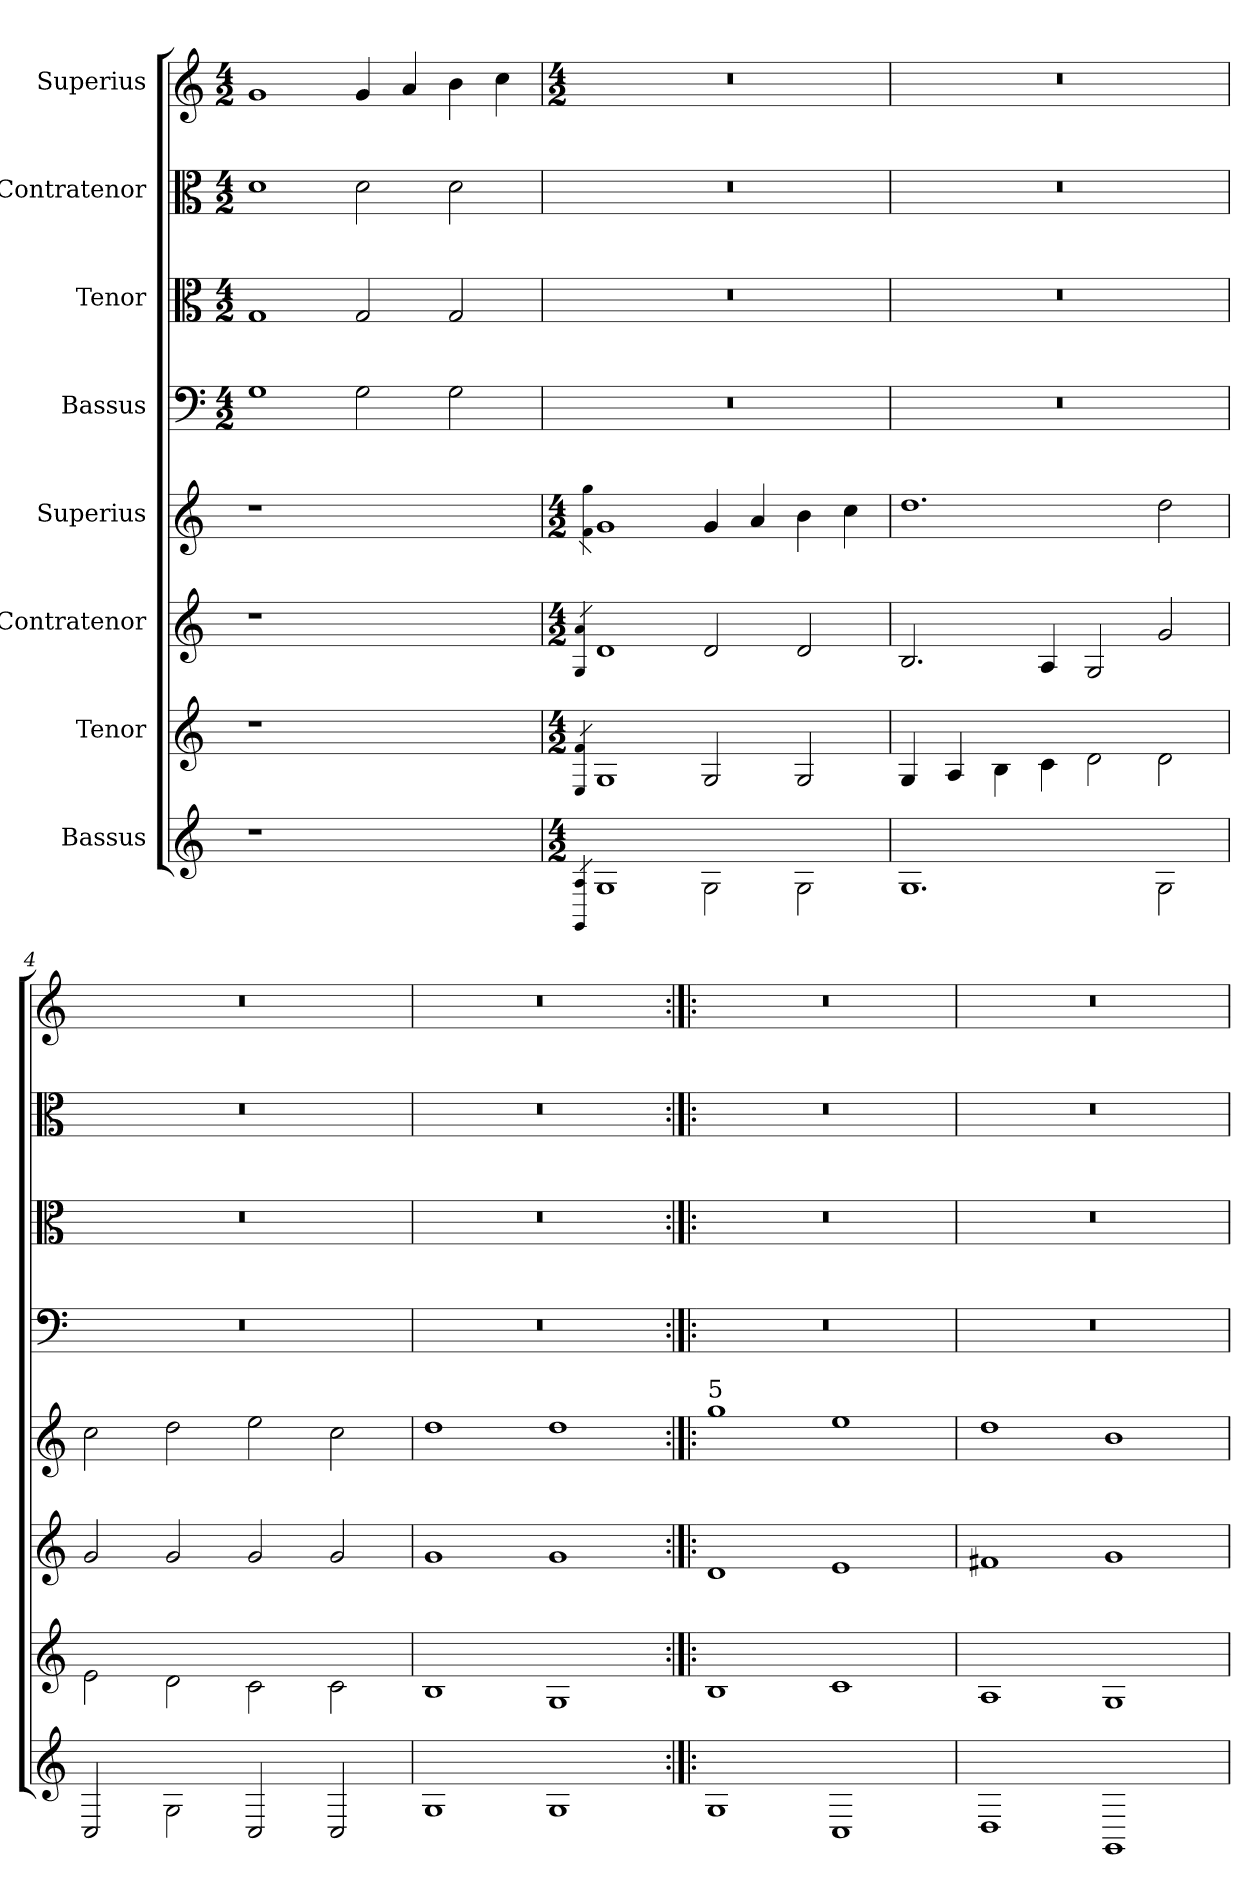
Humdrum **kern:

**kern	**kern	**kern	**kern	**kern	**kern	**kern	**kern
*part8	*part7	*part6	*part5	*part4	*part3	*part2	*part1
*staff8	*staff7	*staff6	*staff5	*staff4	*staff3	*staff2	*staff1
*I"Bassus	*I"Tenor	*I"Contratenor	*I"Superius	*I"Bassus	*I"Tenor	*I"Contratenor	*I"Superius
*clefG2	*clefG2	*clefG2	*clefG2	*clefF4	*clefC3	*clefC3	*clefG2
*k[]	*k[]	*k[]	*k[]	*k[]	*k[]	*k[]	*k[]
*	*	*	*	*M4/2	*M4/2	*M4/2	*M4/2
=1	=1	=1	=1	=1	=1	=1	=1
1r	1r	1r	1r	1G	1G	1d	1g
1ryy	1ryy	1ryy	1ryy	2G\	2G/	2d\	4g/
.	.	.	.	.	.	.	4a/
.	.	.	.	2G\	2G/	2d\	4b\
.	.	.	.	.	.	.	4cc\
!!LO:LB:g=z
=2	=2	=2	=2	=2	=2	=2	=2
*M4/2	*M4/2	*M4/2	*M4/2	*	*	*	*M4/2
4qGG 4qA	4qE 4qf	4qG 4qa	4qf 4qgg	.	.	.	.
1G	1G	1d	1g	0r	0r	0r	0r
2G\	2G/	2d/	4g/	.	.	.	.
.	.	.	4a/	.	.	.	.
2G\	2G/	2d/	4b\	.	.	.	.
.	.	.	4cc\	.	.	.	.
=3	=3	=3	=3	=3	=3	=3	=3
1.G	4G/	2.B/	1.dd	0r	0r	0r	0r
.	4A/	.	.	.	.	.	.
.	4B\	.	.	.	.	.	.
.	4c\	4A/	.	.	.	.	.
.	2d\	2G/	.	.	.	.	.
2G\	2d\	2g/	2dd\	.	.	.	.
=4	=4	=4	=4	=4	=4	=4	=4
2C/	2e\	2g/	2cc\	0r	0r	0r	0r
2G\	2d\	2g/	2dd\	.	.	.	.
2C/	2c\	2g/	2ee\	.	.	.	.
2C/	2c\	2g/	2cc\	.	.	.	.
!!LO:PB:g=z
=5	=5	=5	=5	=5	=5	=5	=5
1G	1B	1g	1dd	0r	0r	0r	0r
1G	1G	1g	1dd	.	.	.	.
=6:|!|:	=6:|!|:	=6:|!|:	=6:|!|:	=6:|!|:	=6:|!|:	=6:|!|:	=6:|!|:
!	!	!	!LO:TX:a:t=5	!	!	!	!
1G	1B	1d	1gg	0r	0r	0r	0r
1C	1c	1e	1ee	.	.	.	.
=7	=7	=7	=7	=7	=7	=7	=7
1D	1A	1f#X	1dd	0r	0r	0r	0r
1GG	1G	1g	1b	.	.	.	.
=	=	=	=	=	=	=	=
*-	*-	*-	*-	*-	*-	*-	*-
